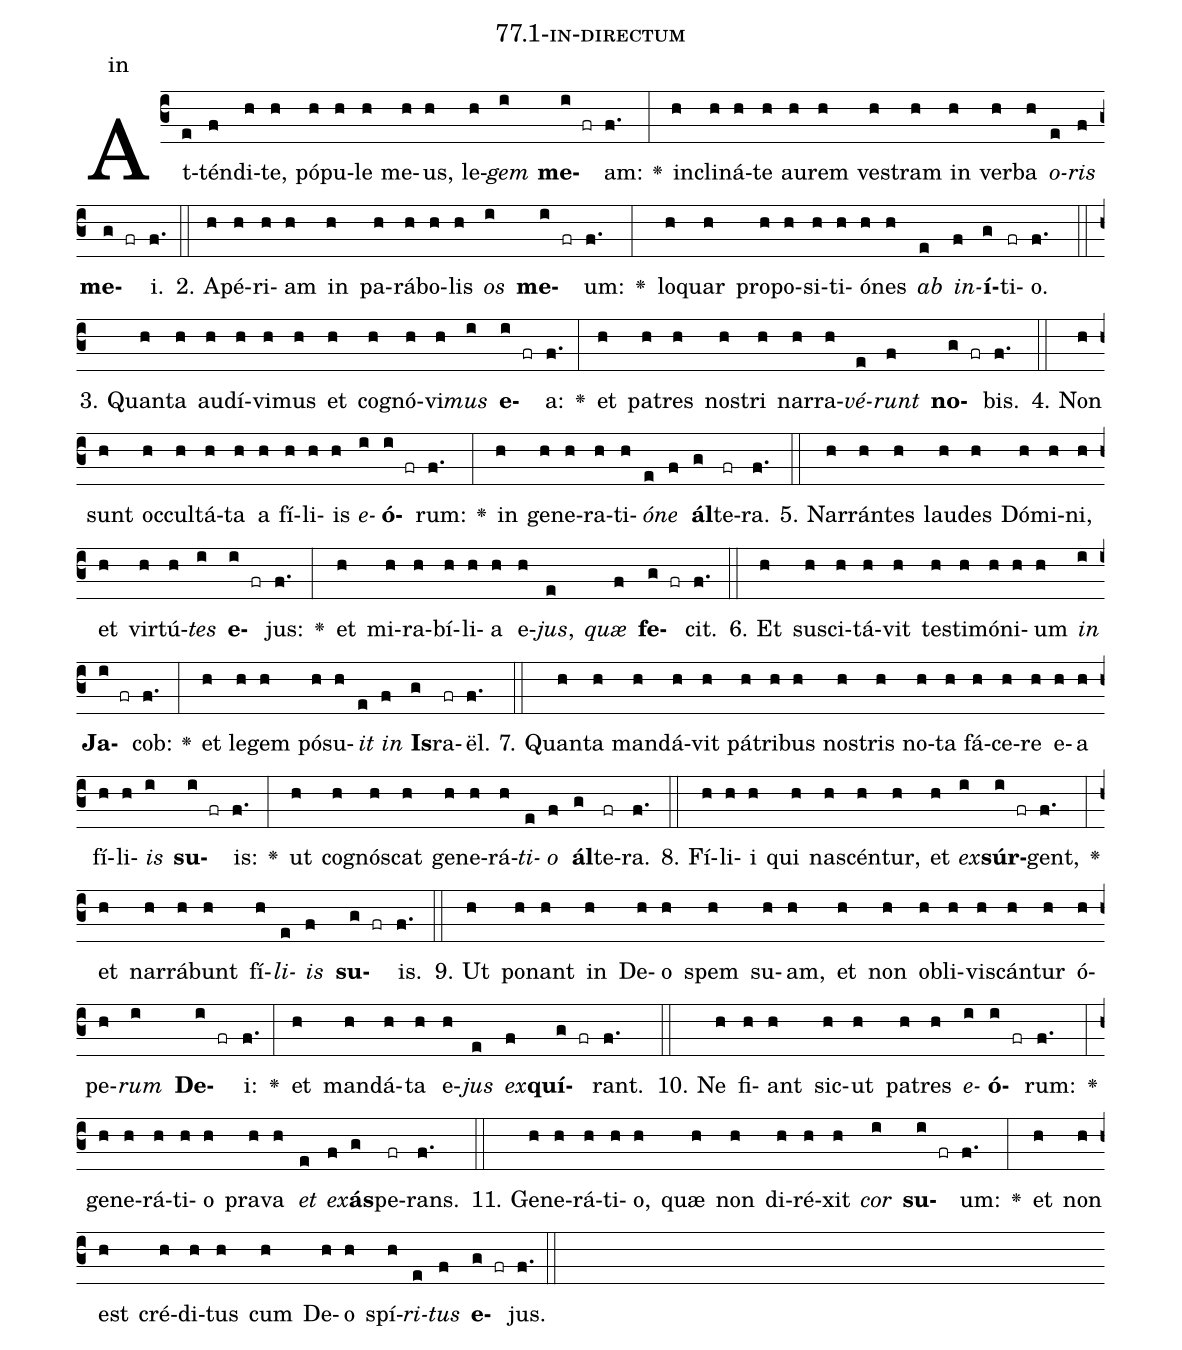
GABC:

name: 77.1-in-directum;
annotation: in;
%%
(c3)At(e)tén(f)di(h)te,(h) pó(h)pu(h)le(h) me(h)us,(h) le(h)<i>gem</i>(i) <b>me</b>(i fr)am:(f.) <v>\greheightstar</v>(:) in(h)cli(h)ná(h)te(h) au(h)rem(h) ves(h)tram(h) in(h) ver(h)ba(h) <i>o</i>(e)<i>ris</i>(f) <b>me</b>(g fr)i.(f.) (::)
2. A(h)pé(h)ri(h)am(h) in(h) pa(h)rá(h)bo(h)lis(h) <i>os</i>(i) <b>me</b>(i fr)um:(f.) <v>\greheightstar</v>(:) lo(h)quar(h) pro(h)po(h)si(h)ti(h)ó(h)nes(h) <i>ab</i>(e) <i>in</i>(f)<b>í</b>(g)ti(fr)o.(f.) (::)
3. Quan(h)ta(h) au(h)dí(h)vi(h)mus(h) et(h) co(h)gnó(h)vi(h)<i>mus</i>(i) <b>e</b>(i fr)a:(f.) <v>\greheightstar</v>(:) et(h) pa(h)tres(h) nos(h)tri(h) nar(h)ra(h)<i>vé</i>(e)<i>runt</i>(f) <b>no</b>(g fr)bis.(f.) (::)
4. Non(h) sunt(h) oc(h)cul(h)tá(h)ta(h) a(h) fí(h)li(h)is(h) <i>e</i>(i)<b>ó</b>(i fr)rum:(f.) <v>\greheightstar</v>(:) in(h) ge(h)ne(h)ra(h)ti(h)<i>ó</i>(e)<i>ne</i>(f) <b>ál</b>(g)te(fr)ra.(f.) (::)
5. Nar(h)rán(h)tes(h) lau(h)des(h) Dó(h)mi(h)ni,(h) et(h) vir(h)tú(h)<i>tes</i>(i) <b>e</b>(i fr)jus:(f.) <v>\greheightstar</v>(:) et(h) mi(h)ra(h)bí(h)li(h)a(h) e(h)<i>jus</i>,(e) <i>quæ</i>(f) <b>fe</b>(g fr)cit.(f.) (::)
6. Et(h) su(h)sci(h)tá(h)vit(h) tes(h)ti(h)mó(h)ni(h)um(h) <i>in</i>(i) <b>Ja</b>(i fr)cob:(f.) <v>\greheightstar</v>(:) et(h) le(h)gem(h) pó(h)su(h)<i>it</i>(e) <i>in</i>(f) <b>Is</b>(g)ra(fr)ël.(f.) (::)
7. Quan(h)ta(h) man(h)dá(h)vit(h) pá(h)tri(h)bus(h) nos(h)tris(h) no(h)ta(h) fá(h)ce(h)re(h) e(h)a(h) fí(h)li(h)<i>is</i>(i) <b>su</b>(i fr)is:(f.) <v>\greheightstar</v>(:) ut(h) co(h)gnós(h)cat(h) ge(h)ne(h)rá(h)<i>ti</i>(e)<i>o</i>(f) <b>ál</b>(g)te(fr)ra.(f.) (::)
8. Fí(h)li(h)i(h) qui(h) na(h)scén(h)tur,(h) et(h) <i>ex</i>(i)<b>súr</b>(i fr)gent,(f.) <v>\greheightstar</v>(:) et(h) nar(h)rá(h)bunt(h) fí(h)<i>li</i>(e)<i>is</i>(f) <b>su</b>(g fr)is.(f.) (::)
9. Ut(h) po(h)nant(h) in(h) De(h)o(h) spem(h) su(h)am,(h) et(h) non(h) ob(h)li(h)vis(h)cán(h)tur(h) ó(h)pe(h)<i>rum</i>(i) <b>De</b>(i fr)i:(f.) <v>\greheightstar</v>(:) et(h) man(h)dá(h)ta(h) e(h)<i>jus</i>(e) <i>ex</i>(f)<b>quí</b>(g fr)rant.(f.) (::)
10. Ne(h) fi(h)ant(h) sic(h)ut(h) pa(h)tres(h) <i>e</i>(i)<b>ó</b>(i fr)rum:(f.) <v>\greheightstar</v>(:) ge(h)ne(h)rá(h)ti(h)o(h) pra(h)va(h) <i>et</i>(e) <i>ex</i>(f)<b>ás</b>(g)pe(fr)rans.(f.) (::)
11. Ge(h)ne(h)rá(h)ti(h)o,(h) quæ(h) non(h) di(h)ré(h)xit(h) <i>cor</i>(i) <b>su</b>(i fr)um:(f.) <v>\greheightstar</v>(:) et(h) non(h) est(h) cré(h)di(h)tus(h) cum(h) De(h)o(h) spí(h)<i>ri</i>(e)<i>tus</i>(f) <b>e</b>(g fr)jus.(f.) (::)
